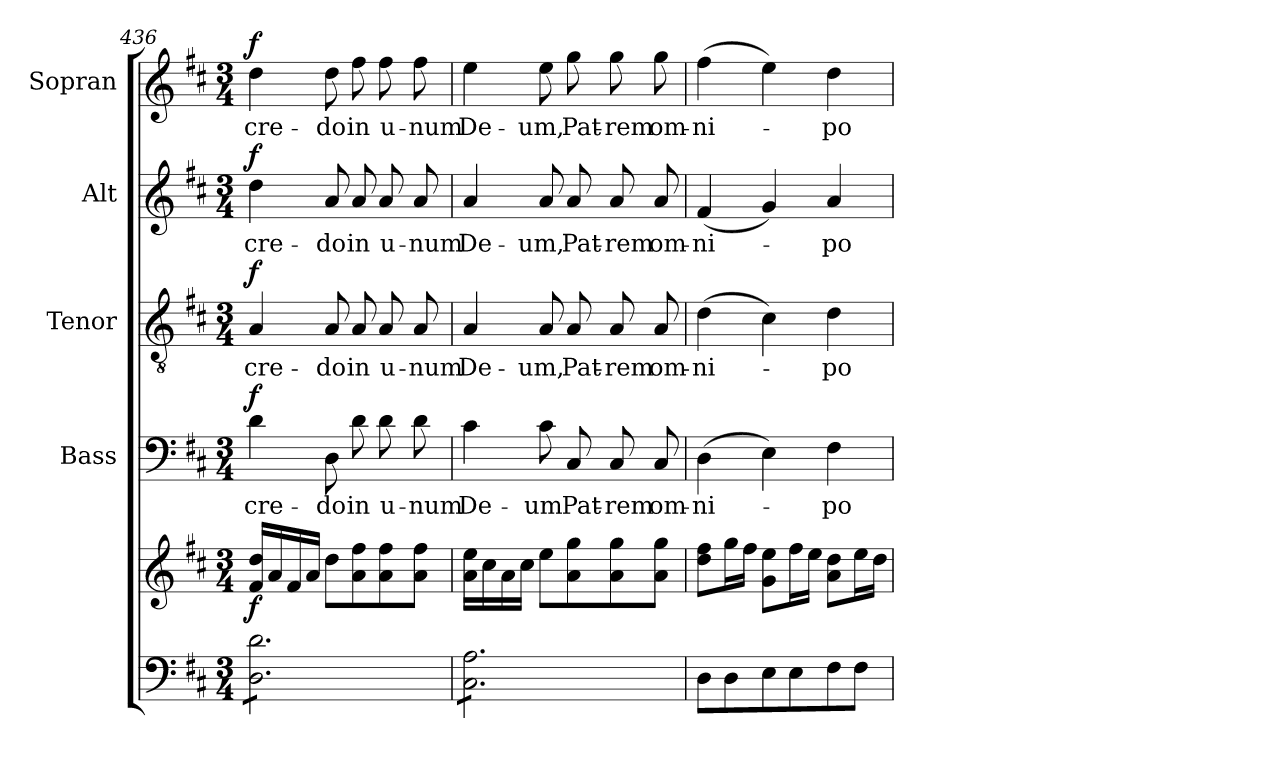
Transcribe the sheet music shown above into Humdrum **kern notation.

**kern	**kern	**dynam	**kern	**text	**dynam	**kern	**text	**dynam	**kern	**text	**dynam	**kern	**text	**dynam
*part5	*part5	*part5	*part4	*part4	*part4	*part3	*part3	*part3	*part2	*part2	*part2	*part1	*part1	*part1
*staff6	*staff5	*staff5/6	*staff4	*staff4	*staff4	*staff3	*staff3	*staff3	*staff2	*staff2	*staff2	*staff1	*staff1	*staff1
*	*	*	*I"Bass	*	*	*I"Tenor	*	*	*I"Alt	*	*	*I"Sopran	*	*
*	*	*	*I'B.	*	*	*I'T.	*	*	*I'A.	*	*	*I'S.	*	*
*clefF4	*clefG2	*	*clefF4	*	*	*clefGv2	*	*	*clefG2	*	*	*clefG2	*	*
*k[f#c#]	*k[f#c#]	*	*k[f#c#]	*	*	*k[f#c#]	*	*	*k[f#c#]	*	*	*k[f#c#]	*	*
*D:	*D:	*	*D:	*	*	*D:	*	*	*D:	*	*	*D:	*	*
*M3/4	*M3/4	*	*M3/4	*	*	*M3/4	*	*	*M3/4	*	*	*M3/4	*	*
=436	=436	=436	=436	=436	=436	=436	=436	=436	=436	=436	=436	=436	=436	=436
!	!	!LO:DY:b	!	!LO:LY:b	!LO:DY:a	!	!LO:LY:b	!LO:DY:a	!	!LO:LY:b	!LO:DY:a	!	!LO:LY:b	!LO:DY:a
*tremolo	*	*	*	*	*	*	*	*	*	*	*	*	*	*
8D\ 8d\L	16f#/ 16dd/LL	f	4d\	cre-	f	4A/	cre-	f	4dd\	cre-	f	4dd\	cre-	f
.	16a/	.	.	.	.	.	.	.	.	.	.	.	.	.
8D\ 8d\	16f#/	.	.	.	.	.	.	.	.	.	.	.	.	.
.	16a/JJ	.	.	.	.	.	.	.	.	.	.	.	.	.
!	!	!	!	!LO:LY:b	!	!	!LO:LY:b	!	!	!LO:LY:b	!	!	!LO:LY:b	!
8D\ 8d\	8dd\L	.	8D\	-do	.	8A/	-do	.	8a/	-do	.	8dd\	-do	.
!	!	!	!	!LO:LY:b	!	!	!LO:LY:b	!	!	!LO:LY:b	!	!	!LO:LY:b	!
8D\ 8d\	8a\ 8ff#\	.	8d\	in	.	8A/	in	.	8a/	in	.	8ff#\	in	.
!	!	!	!	!LO:LY:b	!	!	!LO:LY:b	!	!	!LO:LY:b	!	!	!LO:LY:b	!
8D\ 8d\	8a\ 8ff#\	.	8d\	u-	.	8A/	u-	.	8a/	u-	.	8ff#\	u-	.
!	!	!	!	!LO:LY:b	!	!	!LO:LY:b	!	!	!LO:LY:b	!	!	!LO:LY:b	!
8D\ 8d\J	8a\ 8ff#\J	.	8d\	-num	.	8A/	-num	.	8a/	-num	.	8ff#\	-num	.
!!LO:LB:g=z
=437	=437	=437	=437	=437	=437	=437	=437	=437	=437	=437	=437	=437	=437	=437
!	!	!	!	!LO:LY:b	!	!	!LO:LY:b	!	!	!LO:LY:b	!	!	!LO:LY:b	!
8C#\ 8A\L	16a\ 16ee\LL	.	4c#\	De-	.	4A/	De-	.	4a/	De-	.	4ee\	De-	.
.	16cc#\	.	.	.	.	.	.	.	.	.	.	.	.	.
8C#\ 8A\	16a\	.	.	.	.	.	.	.	.	.	.	.	.	.
.	16cc#\JJ	.	.	.	.	.	.	.	.	.	.	.	.	.
!	!	!	!	!LO:LY:b	!	!	!LO:LY:b	!	!	!LO:LY:b	!	!	!LO:LY:b	!
8C#\ 8A\	8ee\L	.	8c#\	-um	.	8A/	-um,	.	8a/	-um,	.	8ee\	-um,	.
!	!	!	!	!LO:LY:b	!	!	!LO:LY:b	!	!	!LO:LY:b	!	!	!LO:LY:b	!
8C#\ 8A\	8a\ 8gg\	.	8C#/	Pat-	.	8A/	Pat-	.	8a/	Pat-	.	8gg\	Pat-	.
!	!	!	!	!LO:LY:b	!	!	!LO:LY:b	!	!	!LO:LY:b	!	!	!LO:LY:b	!
8C#\ 8A\	8a\ 8gg\	.	8C#/	-rem	.	8A/	-rem	.	8a/	-rem	.	8gg\	-rem	.
!	!	!	!	!LO:LY:b	!	!	!LO:LY:b	!	!	!LO:LY:b	!	!	!LO:LY:b	!
8C#\ 8A\J	8a\ 8gg\J	.	8C#/	om-	.	8A/	om-	.	8a/	om-	.	8gg\	om-	.
*Xtremolo	*	*	*	*	*	*	*	*	*	*	*	*	*	*
=438	=438	=438	=438	=438	=438	=438	=438	=438	=438	=438	=438	=438	=438	=438
!	!	!	!	!LO:LY:b	!	!	!LO:LY:b	!	!	!LO:LY:b	!	!	!LO:LY:b	!
8D\L	8dd\ 8ff#\L	.	(>4D\	-ni-	.	(>4d\	-ni-	.	(<4f#/	-ni-	.	(>4ff#\	-ni-	.
8D\	16gg\L	.	.	.	.	.	.	.	.	.	.	.	.	.
.	16ff#\JJ	.	.	.	.	.	.	.	.	.	.	.	.	.
8E\	8g\ 8ee\L	.	4E\)	.	.	4c#\)	.	.	4g/)	.	.	4ee\)	.	.
8E\	16ff#\L	.	.	.	.	.	.	.	.	.	.	.	.	.
.	16ee\JJ	.	.	.	.	.	.	.	.	.	.	.	.	.
!	!	!	!	!LO:LY:b	!	!	!LO:LY:b	!	!	!LO:LY:b	!	!	!LO:LY:b	!
8F#\	8a\ 8dd\L	.	4F#\	-po-	.	4d\	-po-	.	4a/	-po-	.	4dd\	-po-	.
8F#\J	16ee\L	.	.	.	.	.	.	.	.	.	.	.	.	.
.	16dd\JJ	.	.	.	.	.	.	.	.	.	.	.	.	.
=	=	=	=	=	=	=	=	=	=	=	=	=	=	=
*-	*-	*-	*-	*-	*-	*-	*-	*-	*-	*-	*-	*-	*-	*-
